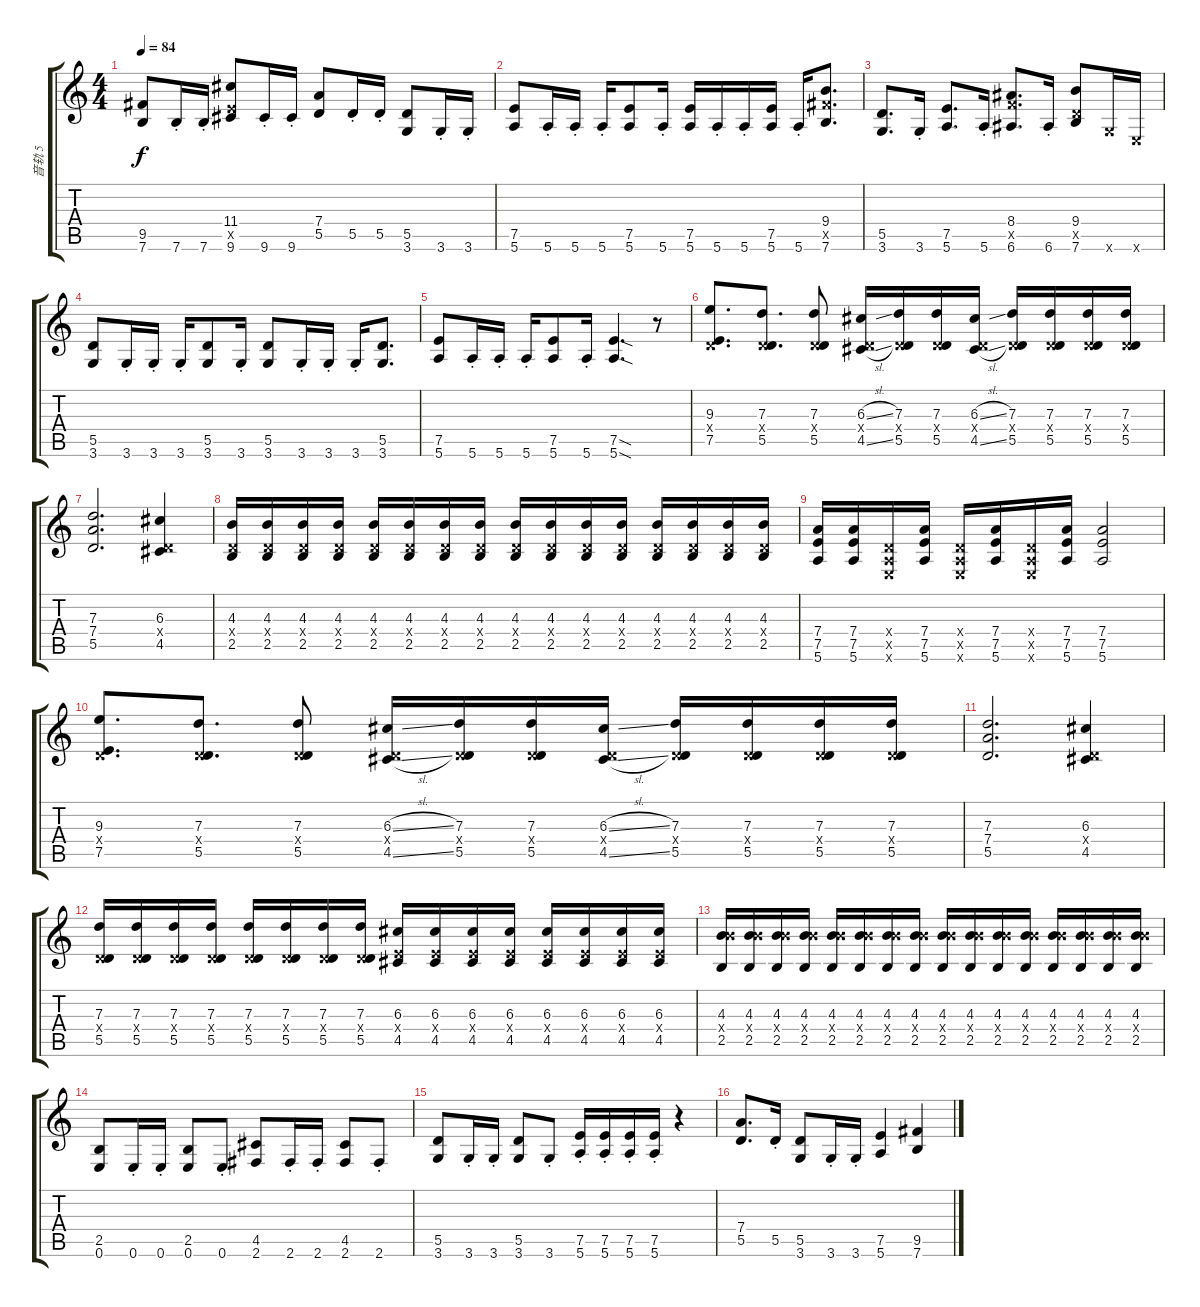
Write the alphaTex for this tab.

\track ("音轨 5" "音轨 5") {instrument distortionguitar}
\staff {score tabs}
\tuning (E4 B3 G3 D3 A2 E2) {hide}
\ts (4 4)
\tempo 84
\clef g2
\ks c
(9.5 7.6).8{dy f} 7.6{st}.16 7.6{st}.16 (11.4 7.5{x} 9.6).8 9.6{st}.16 9.6{st}.16 (7.4 5.5).8 5.5{st}.16 5.5{st}.16 (5.5 3.6).8 3.6{st}.16 3.6{st}.16 |
(7.5 5.6).8 5.6{st}.16 5.6{st}.16 5.6{st}.16 (7.5 5.6).8 5.6{st}.16 (7.5 5.6).16 5.6{st}.16 5.6{st}.16 (7.5 5.6).16 5.6{st}.16 (9.4 9.5{x} 7.6).8{d} |
(5.5 3.6).8{d} 3.6{st}.16 (7.5 5.6).8{d} 5.6{st}.16 (8.4 8.5{x} 6.6).8{d} 6.6{st}.16 (9.4 5.5{x} 7.6).8 3.6{x}.16 0.6{x}.16 |
(5.5 3.6).8 3.6{st}.16 3.6{st}.16 3.6{st}.16 (5.5 3.6).8 3.6{st}.16 (5.5 3.6).8 3.6{st}.16 3.6{st}.16 3.6{st}.16 (5.5 3.6).8{d} |
(7.5 5.6).8 5.6{st}.16 5.6{st}.16 5.6{st}.16 (7.5 5.6).8 5.6{st}.16 (7.5{sod} 5.6{sod}).4{d} r.8 |
(9.3 0.4{x} 7.5).8{d} (7.3 0.4{x} 5.5).8{d} (7.3 0.4{x} 5.5).8 (6.3{sl} 0.4{x} 4.5{sl}).16 (7.3 0.4{x} 5.5).16 (7.3 0.4{x} 5.5).16 (6.3{sl} 0.4{x} 4.5{sl}).16 (7.3 0.4{x} 5.5).16 (7.3 0.4{x} 5.5).16 (7.3 0.4{x} 5.5).16 (7.3 0.4{x} 5.5).16 |
(7.3 7.4 5.5).2{d} (6.3 0.4{x} 4.5).4 |
(4.3 0.4{x} 2.5).16 (4.3 0.4{x} 2.5).16 (4.3 0.4{x} 2.5).16 (4.3 0.4{x} 2.5).16 (4.3 0.4{x} 2.5).16 (4.3 0.4{x} 2.5).16 (4.3 0.4{x} 2.5).16 (4.3 0.4{x} 2.5).16 (4.3 0.4{x} 2.5).16 (4.3 0.4{x} 2.5).16 (4.3 0.4{x} 2.5).16 (4.3 0.4{x} 2.5).16 (4.3 0.4{x} 2.5).16 (4.3 0.4{x} 2.5).16 (4.3 0.4{x} 2.5).16 (4.3 0.4{x} 2.5).16 |
(7.4 7.5 5.6).16 (7.4 7.5 5.6).16 (0.4{x} 0.5{x} 0.6{x}).16 (7.4 7.5 5.6).16 (0.4{x} 0.5{x} 0.6{x}).16 (7.4 7.5 5.6).16 (0.4{x} 0.5{x} 0.6{x}).16 (7.4 7.5 5.6).16 (7.4 7.5 5.6).2 |
(9.3 0.4{x} 7.5).8{d} (7.3 0.4{x} 5.5).8{d} (7.3 0.4{x} 5.5).8 (6.3{sl} 0.4{x} 4.5{sl}).16 (7.3 0.4{x} 5.5).16 (7.3 0.4{x} 5.5).16 (6.3{sl} 0.4{x} 4.5{sl}).16 (7.3 0.4{x} 5.5).16 (7.3 0.4{x} 5.5).16 (7.3 0.4{x} 5.5).16 (7.3 0.4{x} 5.5).16 |
(7.3 7.4 5.5).2{d} (6.3 0.4{x} 4.5).4 |
(7.3 0.4{x} 5.5).16 (7.3 0.4{x} 5.5).16 (7.3 0.4{x} 5.5).16 (7.3 0.4{x} 5.5).16 (7.3 0.4{x} 5.5).16 (7.3 0.4{x} 5.5).16 (7.3 0.4{x} 5.5).16 (7.3 0.4{x} 5.5).16 (6.3 2.4{x} 4.5).16 (6.3 2.4{x} 4.5).16 (6.3 2.4{x} 4.5).16 (6.3 2.4{x} 4.5).16 (6.3 2.4{x} 4.5).16 (6.3 2.4{x} 4.5).16 (6.3 2.4{x} 4.5).16 (6.3 2.4{x} 4.5).16 |
(4.3 9.4{x} 2.5).16 (4.3 9.4{x} 2.5).16 (4.3 9.4{x} 2.5).16 (4.3 9.4{x} 2.5).16 (4.3 9.4{x} 2.5).16 (4.3 9.4{x} 2.5).16 (4.3 9.4{x} 2.5).16 (4.3 9.4{x} 2.5).16 (4.3 9.4{x} 2.5).16 (4.3 9.4{x} 2.5).16 (4.3 9.4{x} 2.5).16 (4.3 9.4{x} 2.5).16 (4.3 9.4{x} 2.5).16 (4.3 9.4{x} 2.5).16 (4.3 9.4{x} 2.5).16 (4.3 9.4{x} 2.5).16 |
(2.5 0.6).8 0.6{st}.16 0.6{st}.16 (2.5 0.6).8 0.6{st}.8 (4.5 2.6).8 2.6{st}.16 2.6{st}.16 (4.5 2.6).8 2.6{st}.8 |
(5.5 3.6).8 3.6{st}.16 3.6{st}.16 (5.5 3.6).8 3.6{st}.8 (7.5 5.6{st}).16 (7.5 5.6{st}).16 (7.5 5.6{st}).16 (7.5 5.6{st}).16 r.4 |
(7.4 5.5).8{d} 5.5{st}.16 (5.5 3.6).8 3.6{st}.16 3.6{st}.16 (7.5 5.6).4 (9.5 7.6).4
